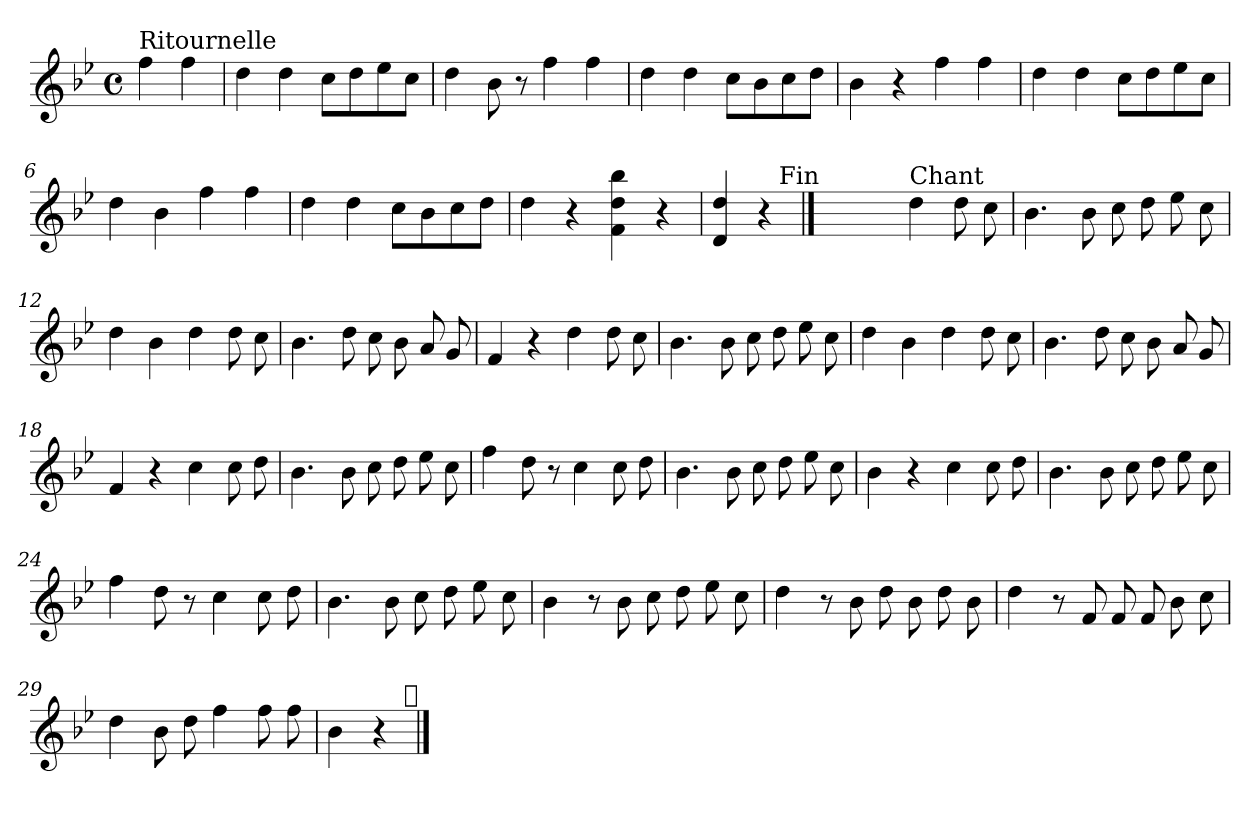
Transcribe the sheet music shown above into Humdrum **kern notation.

**kern
*part1
*staff1
*clefG2
*k[b-e-]
*B-:
*M4/4
*met(c)
=
!LO:TX:a:t=Ritournelle
4ff\
4ff\
=1
4dd\
4dd\
8cc\L
8dd\
8ee-\
8cc\J
=2
4dd\
8b-\
8r
4ff\
4ff\
=3
4dd\
4dd\
8cc\L
8b-\
8cc\
8dd\J
=4
4b-\
4r
4ff\
4ff\
!!LO:LB:g=z
=5
4dd\
4dd\
8cc\L
8dd\
8ee-\
8cc\J
=6
4dd\
4b-\
4ff\
4ff\
=7
4dd\
4dd\
8cc\L
8b-\
8cc\
8dd\J
=8
4dd\
4r
4f\ 4dd\ 4bb-\
4r
=9
4d/ 4dd/
4r
==10
!LO:TX:a:rj:t=Fin
4ryy
4ryy
!LO:TX:a:t=Chant
4dd\
8dd\
8cc\
!!LO:LB:g=z
=11
4.b-\
8b-\
8cc\
8dd\
8ee-\
8cc\
=12
4dd\
4b-\
4dd\
8dd\
8cc\
=13
4.b-\
8dd\
8cc\
8b-\
8a/
8g/
=14
4f/
4r
4dd\
8dd\
8cc\
=15
4.b-\
8b-\
8cc\
8dd\
8ee-\
8cc\
!!LO:LB:g=z
=16
4dd\
4b-\
4dd\
8dd\
8cc\
=17
4.b-\
8dd\
8cc\
8b-\
8a/
8g/
=18
4f/
4r
4cc\
8cc\
8dd\
=19
4.b-\
8b-\
8cc\
8dd\
8ee-\
8cc\
=20
4ff\
8dd\
8r
4cc\
8cc\
8dd\
!!LO:LB:g=z
=21
4.b-\
8b-\
8cc\
8dd\
8ee-\
8cc\
=22
4b-\
4r
4cc\
8cc\
8dd\
=23
4.b-\
8b-\
8cc\
8dd\
8ee-\
8cc\
=24
4ff\
8dd\
8r
4cc\
8cc\
8dd\
=25
4.b-\
8b-\
8cc\
8dd\
8ee-\
8cc\
!!LO:LB:g=z
=26
4b-\
8r
8b-\
8cc\
8dd\
8ee-\
8cc\
=27
4dd\
8r
8b-\
8dd\
8b-\
8dd\
8b-\
=28
4dd\
8r
8f/
8f/
8f/
8b-\
8cc\
=29
4dd\
8b-\
8dd\
4ff\
8ff\
8ff\
=30
4b-\
4r
!LO:TX:a:t=𝄋
==
*-
